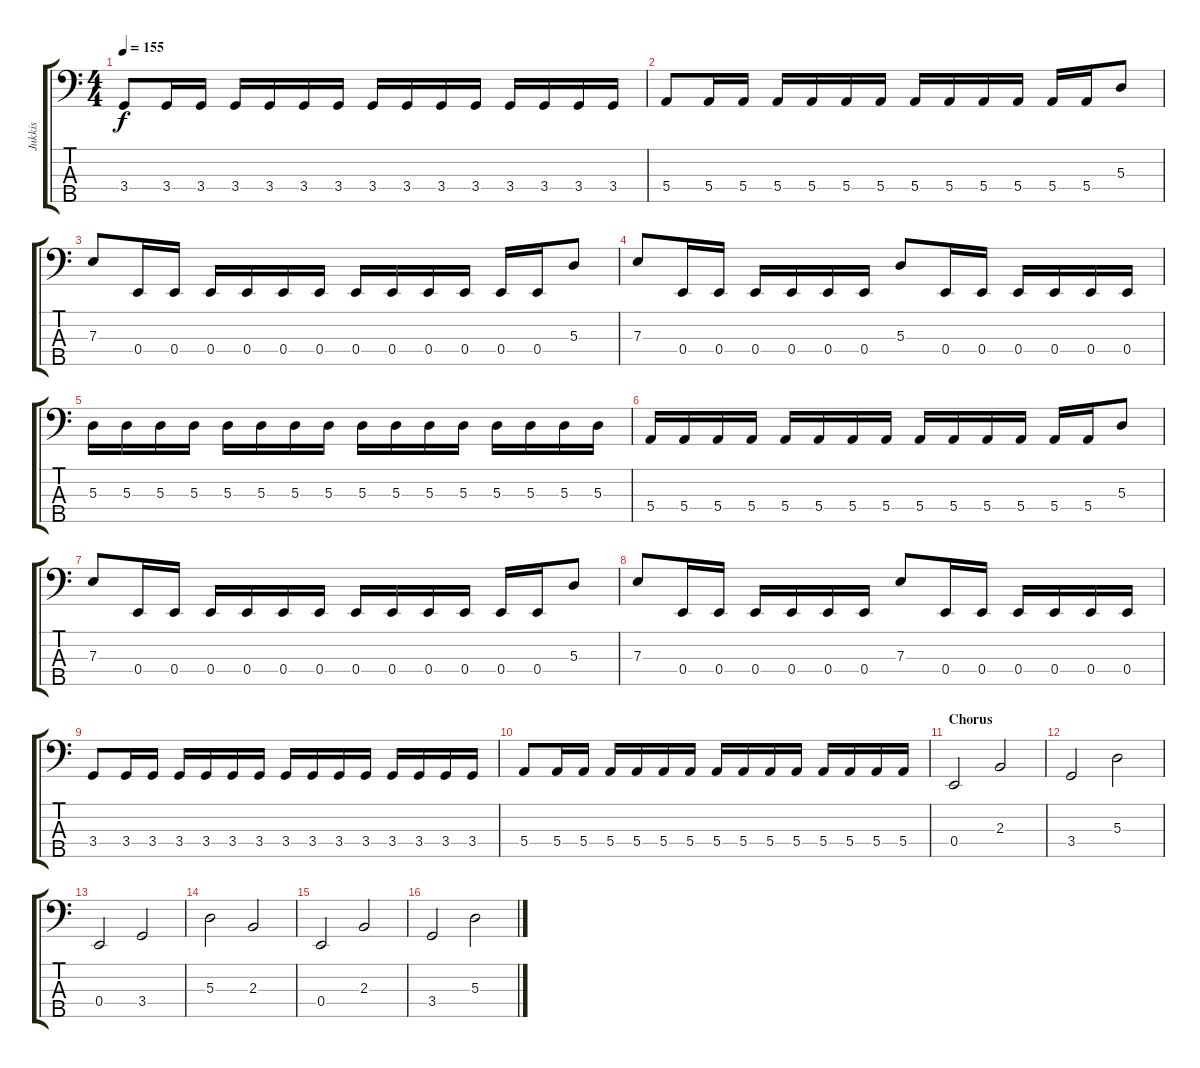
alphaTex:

\track ("Jukkis" "Jukkis") {instrument electricbasspick}
\staff {score tabs}
\tuning (G2 D2 A1 E1 B0) {hide}
\ts (4 4)
\tempo 155
\clef f4
\ks c
3.4.8{dy f} 3.4.16 3.4.16 3.4.16 3.4.16 3.4.16 3.4.16 3.4.16 3.4.16 3.4.16 3.4.16 3.4.16 3.4.16 3.4.16 3.4.16 |
5.4.8 5.4.16 5.4.16 5.4.16 5.4.16 5.4.16 5.4.16 5.4.16 5.4.16 5.4.16 5.4.16 5.4.16 5.4.16 5.3.8 |
7.3.8 0.4.16 0.4.16 0.4.16 0.4.16 0.4.16 0.4.16 0.4.16 0.4.16 0.4.16 0.4.16 0.4.16 0.4.16 5.3.8 |
7.3.8 0.4.16 0.4.16 0.4.16 0.4.16 0.4.16 0.4.16 5.3.8 0.4.16 0.4.16 0.4.16 0.4.16 0.4.16 0.4.16 |
5.3.16 5.3.16 5.3.16 5.3.16 5.3.16 5.3.16 5.3.16 5.3.16 5.3.16 5.3.16 5.3.16 5.3.16 5.3.16 5.3.16 5.3.16 5.3.16 |
5.4.16 5.4.16 5.4.16 5.4.16 5.4.16 5.4.16 5.4.16 5.4.16 5.4.16 5.4.16 5.4.16 5.4.16 5.4.16 5.4.16 5.3.8 |
7.3.8 0.4.16 0.4.16 0.4.16 0.4.16 0.4.16 0.4.16 0.4.16 0.4.16 0.4.16 0.4.16 0.4.16 0.4.16 5.3.8 |
7.3.8 0.4.16 0.4.16 0.4.16 0.4.16 0.4.16 0.4.16 7.3.8 0.4.16 0.4.16 0.4.16 0.4.16 0.4.16 0.4.16 |
3.4.8 3.4.16 3.4.16 3.4.16 3.4.16 3.4.16 3.4.16 3.4.16 3.4.16 3.4.16 3.4.16 3.4.16 3.4.16 3.4.16 3.4.16 |
5.4.8 5.4.16 5.4.16 5.4.16 5.4.16 5.4.16 5.4.16 5.4.16 5.4.16 5.4.16 5.4.16 5.4.16 5.4.16 5.4.16 5.4.16 |
\section ("" "Chorus")
0.4.2 2.3.2 |
3.4.2 5.3.2 |
0.4.2 3.4.2 |
5.3.2 2.3.2 |
0.4.2 2.3.2 |
3.4.2 5.3.2
